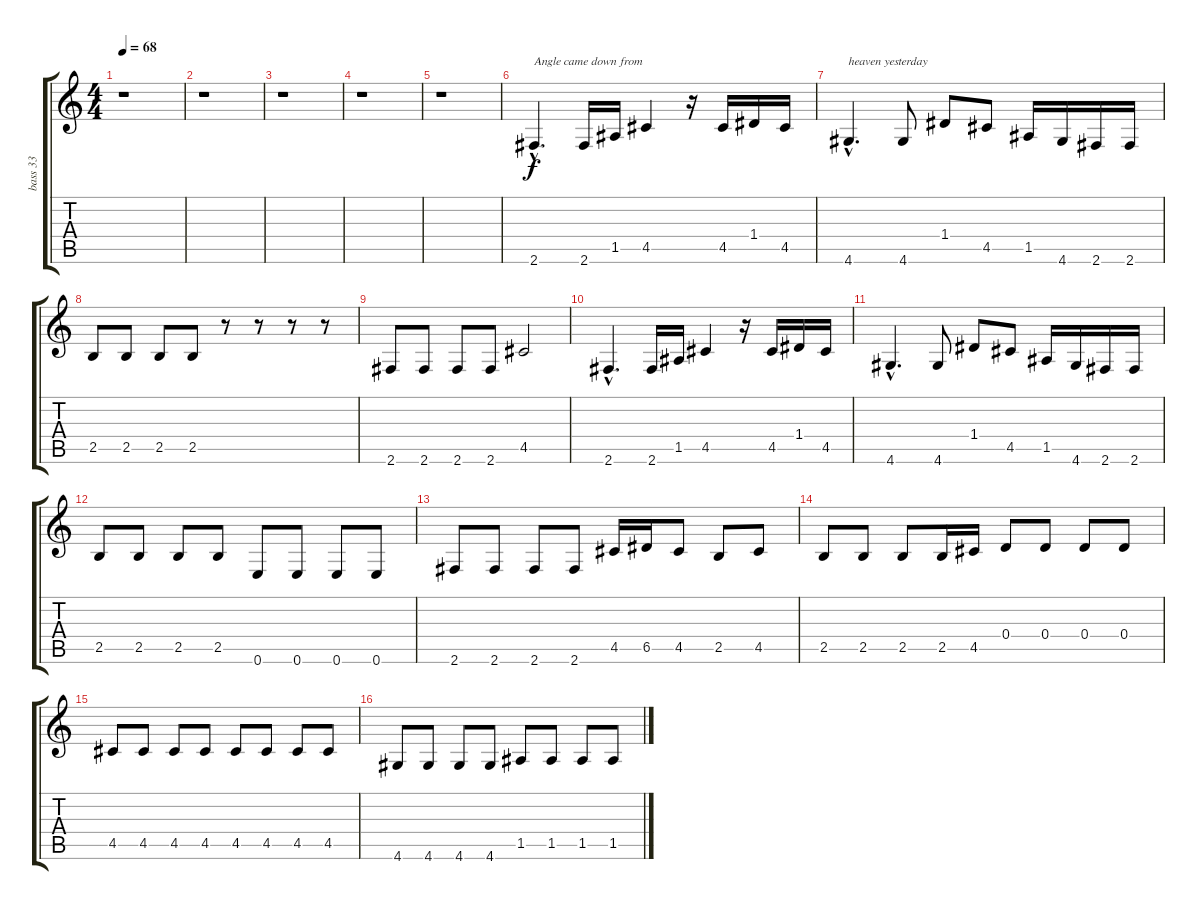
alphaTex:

\track ("bass 33" "bass 33") {instrument electricbassfinger}
\staff {score tabs}
\tuning (E4 B3 G3 D3 A2 E2) {hide}
\ts (4 4)
\tempo 68
\clef g2
\ks c
r.1{dy f instrument electricbassfinger} |
r.1 |
r.1 |
r.1 |
r.1 |
2.6{hac}.4{d txt "Angle came down from"} 2.6.16 1.5.16 4.5.4 r.16 4.5.16 1.4.16 4.5.16 |
4.6{hac}.4{d txt "heaven yesterday"} 4.6.8 1.4.8 4.5.8 1.5.16 4.6.16 2.6.16 2.6.16 |
2.5.8 2.5.8 2.5.8 2.5.8 r.8 r.8 r.8 r.8 |
2.6.8 2.6.8 2.6.8 2.6.8 4.5.2 |
2.6{hac}.4{d} 2.6.16 1.5.16 4.5.4 r.16 4.5.16 1.4.16 4.5.16 |
4.6{hac}.4{d} 4.6.8 1.4.8 4.5.8 1.5.16 4.6.16 2.6.16 2.6.16 |
2.5.8 2.5.8 2.5.8 2.5.8 0.6.8 0.6.8 0.6.8 0.6.8 |
2.6.8 2.6.8 2.6.8 2.6.8 4.5.16 6.5.16 4.5.8 2.5.8 4.5.8 |
2.5.8 2.5.8 2.5.8 2.5.16 4.5.16 0.4.8 0.4.8 0.4.8 0.4.8 |
4.5.8 4.5.8 4.5.8 4.5.8 4.5.8 4.5.8 4.5.8 4.5.8 |
4.6.8 4.6.8 4.6.8 4.6.8 1.5.8 1.5.8 1.5.8 1.5.8
